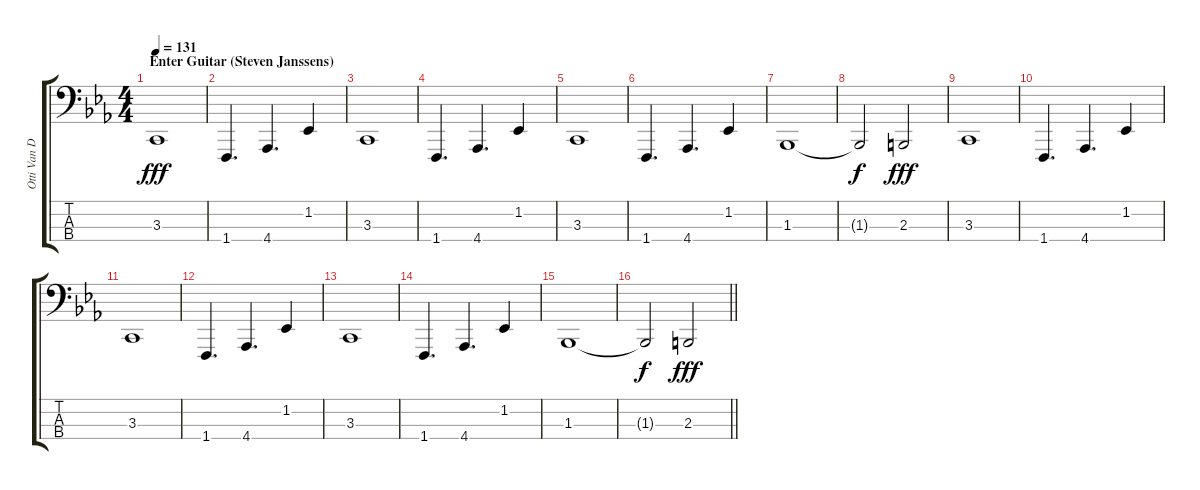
\track ("Otti Van Der Werf (Bass)" "Otti Van D") {instrument lead2sawtooth}
\staff {score tabs}
\tuning (G2 D2 A1 E1) {hide}
\ts (4 4)
\section ("" "Enter Guitar (Steven Janssens)")
\tempo 131
\clef f4
\ks cminor
3.3.1{dy fff} |
1.4.4{d} 4.4.4{d} 1.2.4 |
3.3.1 |
1.4.4{d} 4.4.4{d} 1.2.4 |
3.3.1 |
1.4.4{d} 4.4.4{d} 1.2.4 |
1.3.1 |
1.3{t}.2{dy f} 2.3.2{dy fff} |
3.3.1 |
1.4.4{d} 4.4.4{d} 1.2.4 |
3.3.1 |
1.4.4{d} 4.4.4{d} 1.2.4 |
3.3.1 |
1.4.4{d} 4.4.4{d} 1.2.4 |
1.3.1 |
\barLineRight lightlight
1.3{t}.2{dy f} 2.3.2{dy fff}
